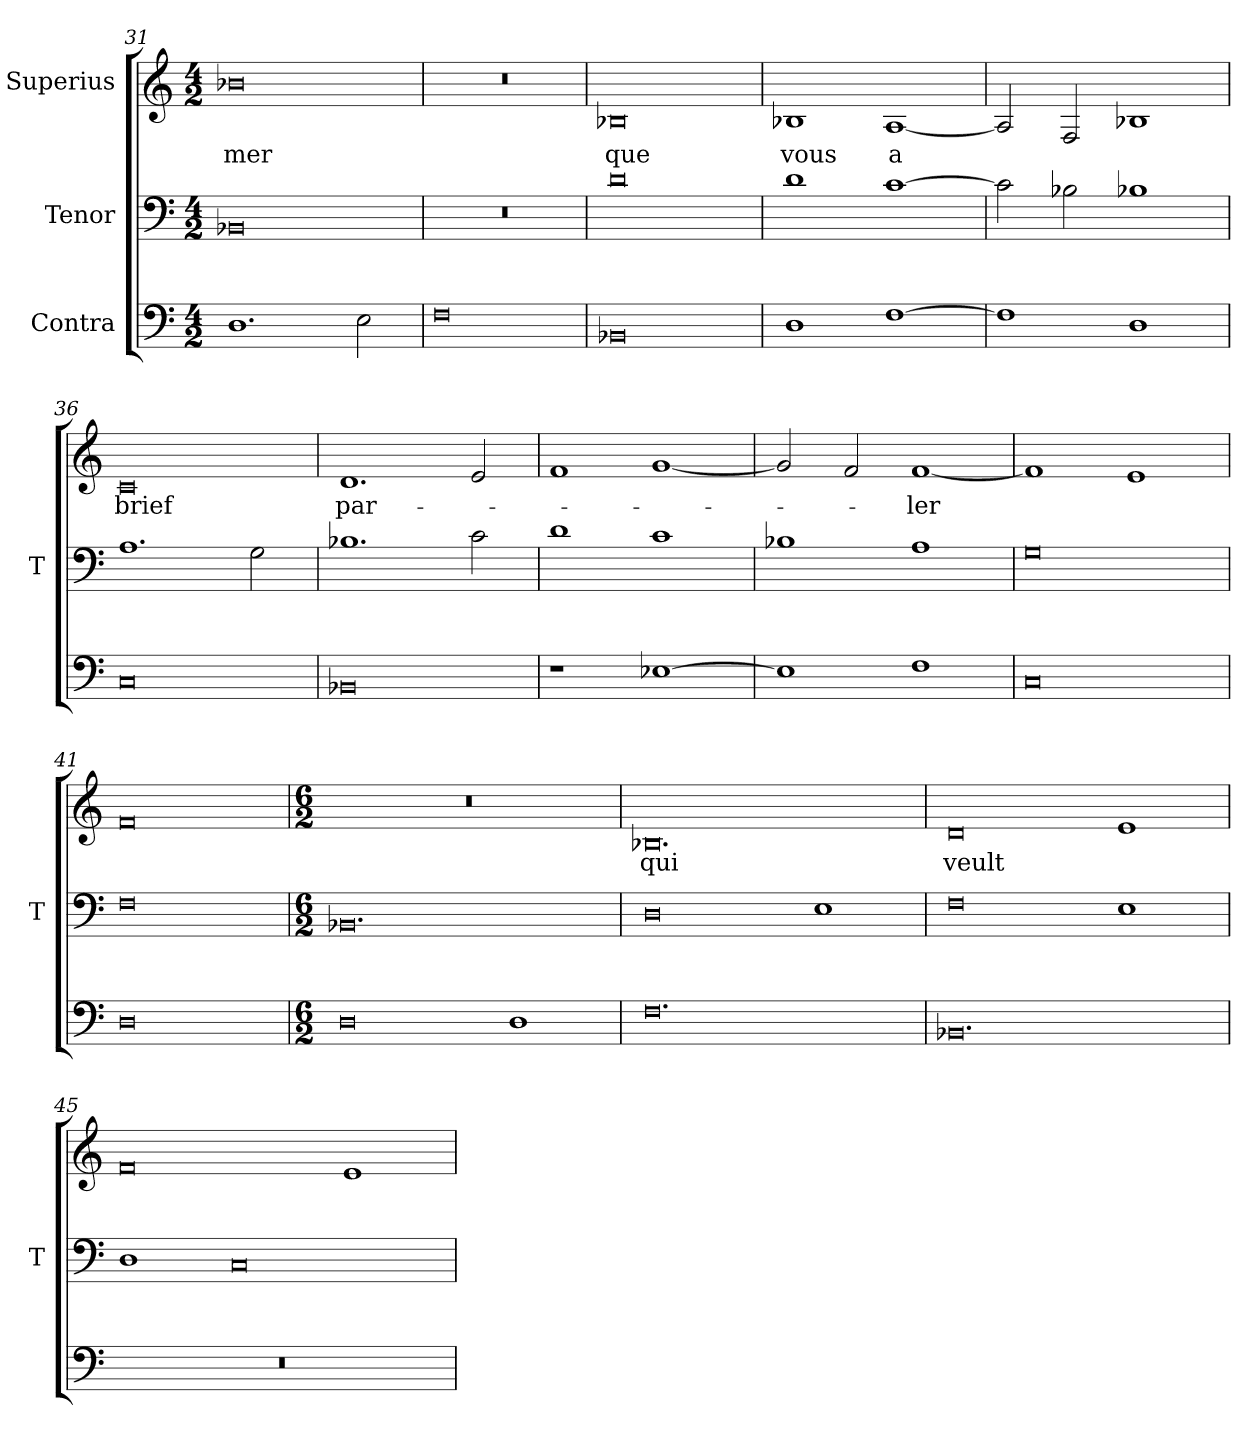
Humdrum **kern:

**kern	**kern	**kern	**text
*part3	*part2	*part1	*part1
*staff3	*staff2	*staff1	*staff1
*I"Contra	*I"Tenor	*I"Superius	*
*	*I'T	*	*
*clefF4	*clefF4	*clefG2	*
*M4/2	*M4/2	*M4/2	*
=31	=31	=31	=31
1.D	0BB-X	0b-X	-mer
2E	.	.	.
=32	=32	=32	=32
0F	0r	0r	.
=33	=33	=33	=33
0BB-X	0d	0B-X	-que
=34	=34	=34	=34
1D	1d	1B-X	-vous
[1F	[1c	[1A	-a
=35	=35	=35	=35
1F]	2c]	2A]	.
.	2B-X	2F	.
1D	1B-X	1B-X	.
=36	=36	=36	=36
0C	1.A	0c	-brief
.	2G	.	.
=37	=37	=37	=37
0BB-X	1.B-X	1.d	par-
.	2c	2e	.
=38	=38	=38	=38
1r	1d	1f	.
[1E-X	1c	[1g	.
=39	=39	=39	=39
1E-]	1B-X	2g]	.
.	.	2f	.
1F	1A	[1f	-ler
=40	=40	=40	=40
0C	0G	1f]	.
.	.	1e	.
=41	=41	=41	=41
0D	0F	0f	.
=42	=42	=42	=42
*M6/2	*M6/2	*M6/2	*
0D	0.BB-X	0.r	.
1D	.	.	.
=43	=43	=43	=43
0.F	0D	0.B-X	-qui
.	1E	.	.
=44	=44	=44	=44
0.BB-X	0F	0d	-veult
.	1E	1e	.
=45	=45	=45	=45
0.r	1D	0f	.
.	0C	.	.
.	.	1e	.
=	=	=	=
*-	*-	*-	*-
